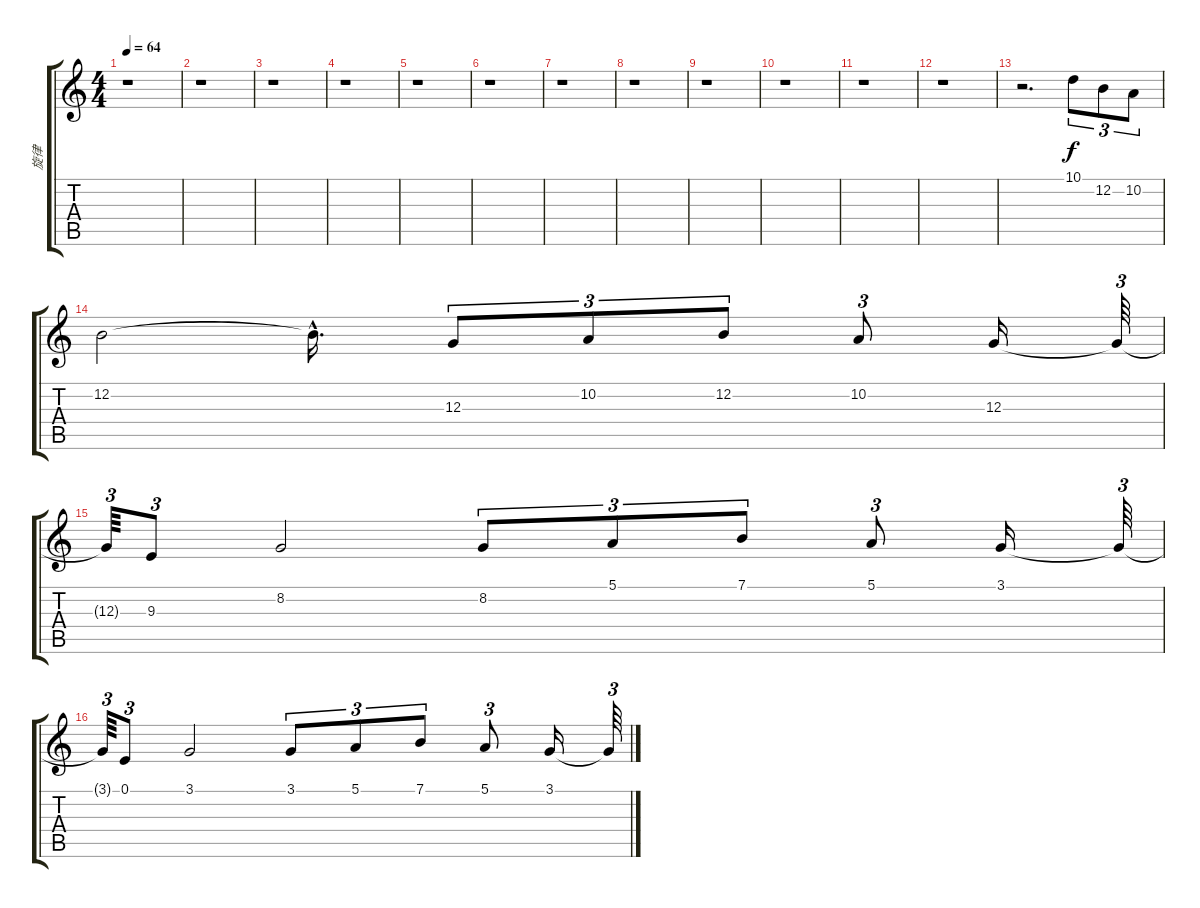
\track ("旋律" "旋律") {instrument altosax}
\staff {score tabs}
\tuning (E4 B3 G3 D3 A2 E2) {hide}
\ts (4 4)
\tempo 64
\clef g2
\ks c
r.1{dy f instrument altosax} |
r.1 |
r.1 |
r.1 |
r.1 |
r.1 |
r.1 |
r.1 |
r.1 |
r.1 |
r.1 |
r.1 |
r.2{d} 10.1.8{tu (3 2)} 12.2.8{tu (3 2)} 10.2.8{tu (3 2)} |
12.2.2 12.2{hac t}.16{d} 12.3.8{tu (3 2)} 10.2.8{tu (3 2)} 12.2.8{tu (3 2)} 10.2.8{tu (3 2)} 12.3.16 12.3{t}.64{tu (3 2)} |
12.3{t}.64{tu (3 2)} 9.3.8{tu (3 2)} 8.2.2 8.2.8{tu (3 2)} 5.1.8{tu (3 2)} 7.1.8{tu (3 2)} 5.1.8{tu (3 2)} 3.1.16 3.1{t}.64{tu (3 2)} |
3.1{t}.64{tu (3 2)} 0.1.8{tu (3 2)} 3.1.2 3.1.8{tu (3 2)} 5.1.8{tu (3 2)} 7.1.8{tu (3 2)} 5.1.8{tu (3 2)} 3.1.16 3.1{t}.64{tu (3 2)}
